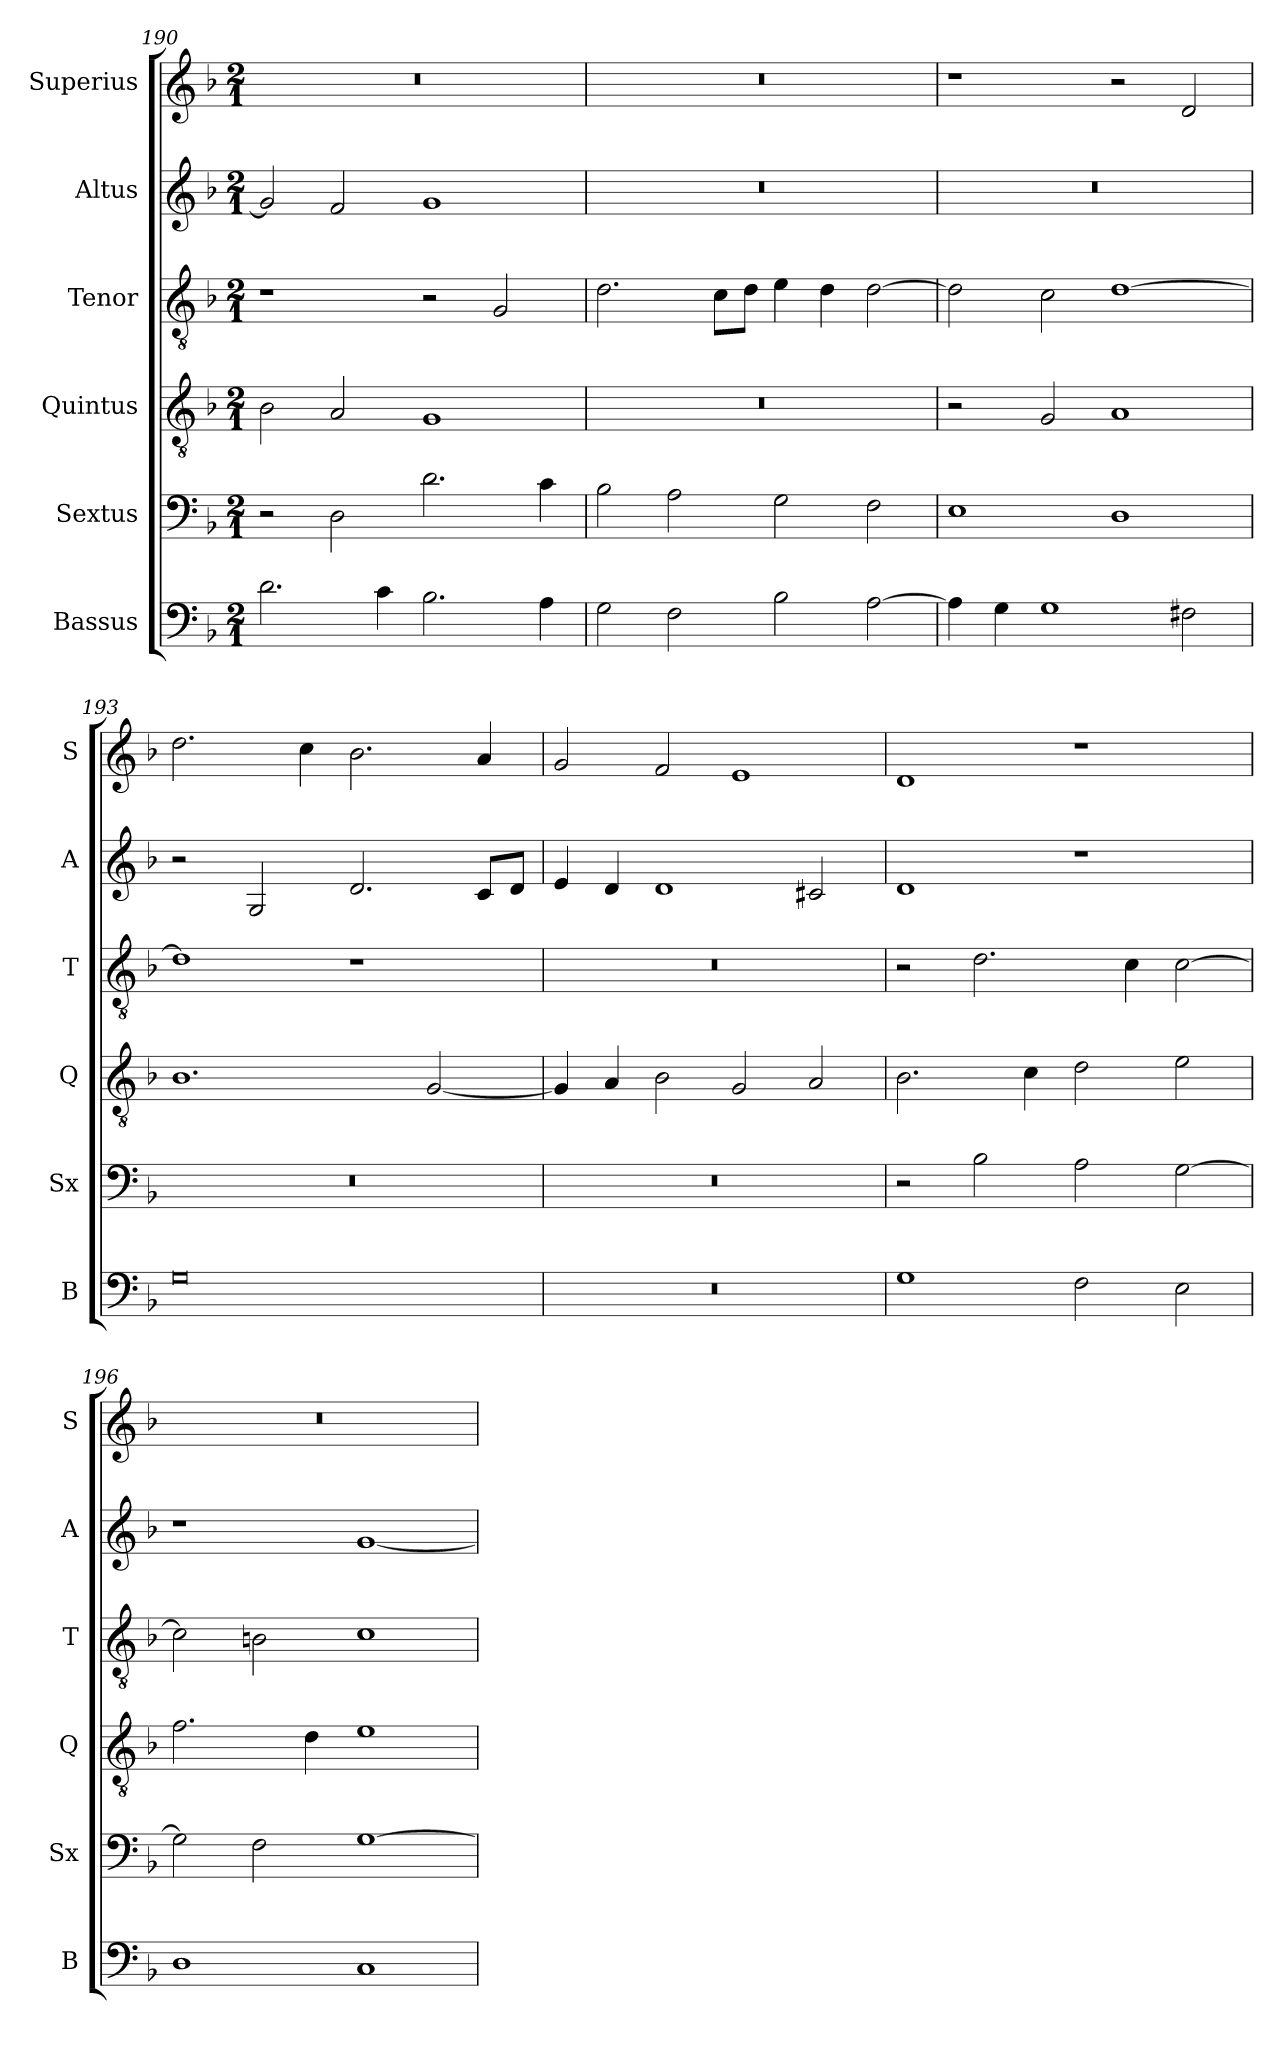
**kern	**kern	**kern	**kern	**kern	**kern
*part6	*part5	*part4	*part3	*part2	*part1
*staff6	*staff5	*staff4	*staff3	*staff2	*staff1
*I"Bassus	*I"Sextus	*I"Quintus	*I"Tenor	*I"Altus	*I"Superius
*I'B	*I'Sx	*I'Q	*I'T	*I'A	*I'S
*clefF4	*clefF4	*clefGv2	*clefGv2	*clefG2	*clefG2
*k[b-]	*k[b-]	*k[b-]	*k[b-]	*k[b-]	*k[b-]
*M2/1	*M2/1	*M2/1	*M2/1	*M2/1	*M2/1
=190	=190	=190	=190	=190	=190
2.d\	2r	2B-\	1r	2g/]	0r
.	2D\	2A/	.	2f/	.
4c\	.	.	.	.	.
2.B-\	2.d\	1G	2r	1g	.
.	.	.	2G/	.	.
4A\	4c\	.	.	.	.
=191	=191	=191	=191	=191	=191
2G\	2B-\	0r	2.d\	0r	0r
2F\	2A\	.	.	.	.
.	.	.	8c\L	.	.
.	.	.	8d\J	.	.
2B-\	2G\	.	4e\	.	.
.	.	.	4d\	.	.
[2A\	2F\	.	[2d\	.	.
=192	=192	=192	=192	=192	=192
4A\]	1E	2r	2d\]	0r	1r
4G\	.	.	.	.	.
1G	.	2G/	2c\	.	.
.	1D	1A	[1d	.	2r
2F#X\	.	.	.	.	2d/
=193	=193	=193	=193	=193	=193
0G	0r	1.B-	1d]	2r	2.dd\
.	.	.	.	2G/	.
.	.	.	.	.	4cc\
.	.	.	1r	2.d/	2.b-\
.	.	[2G/	.	.	.
.	.	.	.	8c/L	4a/
.	.	.	.	8d/J	.
=194	=194	=194	=194	=194	=194
0r	0r	4G/]	0r	4e/	2g/
.	.	4A/	.	4d/	.
.	.	2B-\	.	1d	2f/
.	.	2G/	.	.	1e
.	.	2A/	.	2c#X/	.
=195	=195	=195	=195	=195	=195
1G	2r	2.B-\	2r	1d	1d
.	2B-\	.	2.d\	.	.
.	.	4c\	.	.	.
2F\	2A\	2d\	.	1r	1r
.	.	.	4c\	.	.
2E\	[2G\	2e\	[2c\	.	.
=196	=196	=196	=196	=196	=196
1D	2G\]	2.f\	2c\]	1r	0r
.	2F\	.	2Bn\	.	.
.	.	4d\	.	.	.
1C	[1G	1e	1c	[1g	.
=	=	=	=	=	=
*-	*-	*-	*-	*-	*-
